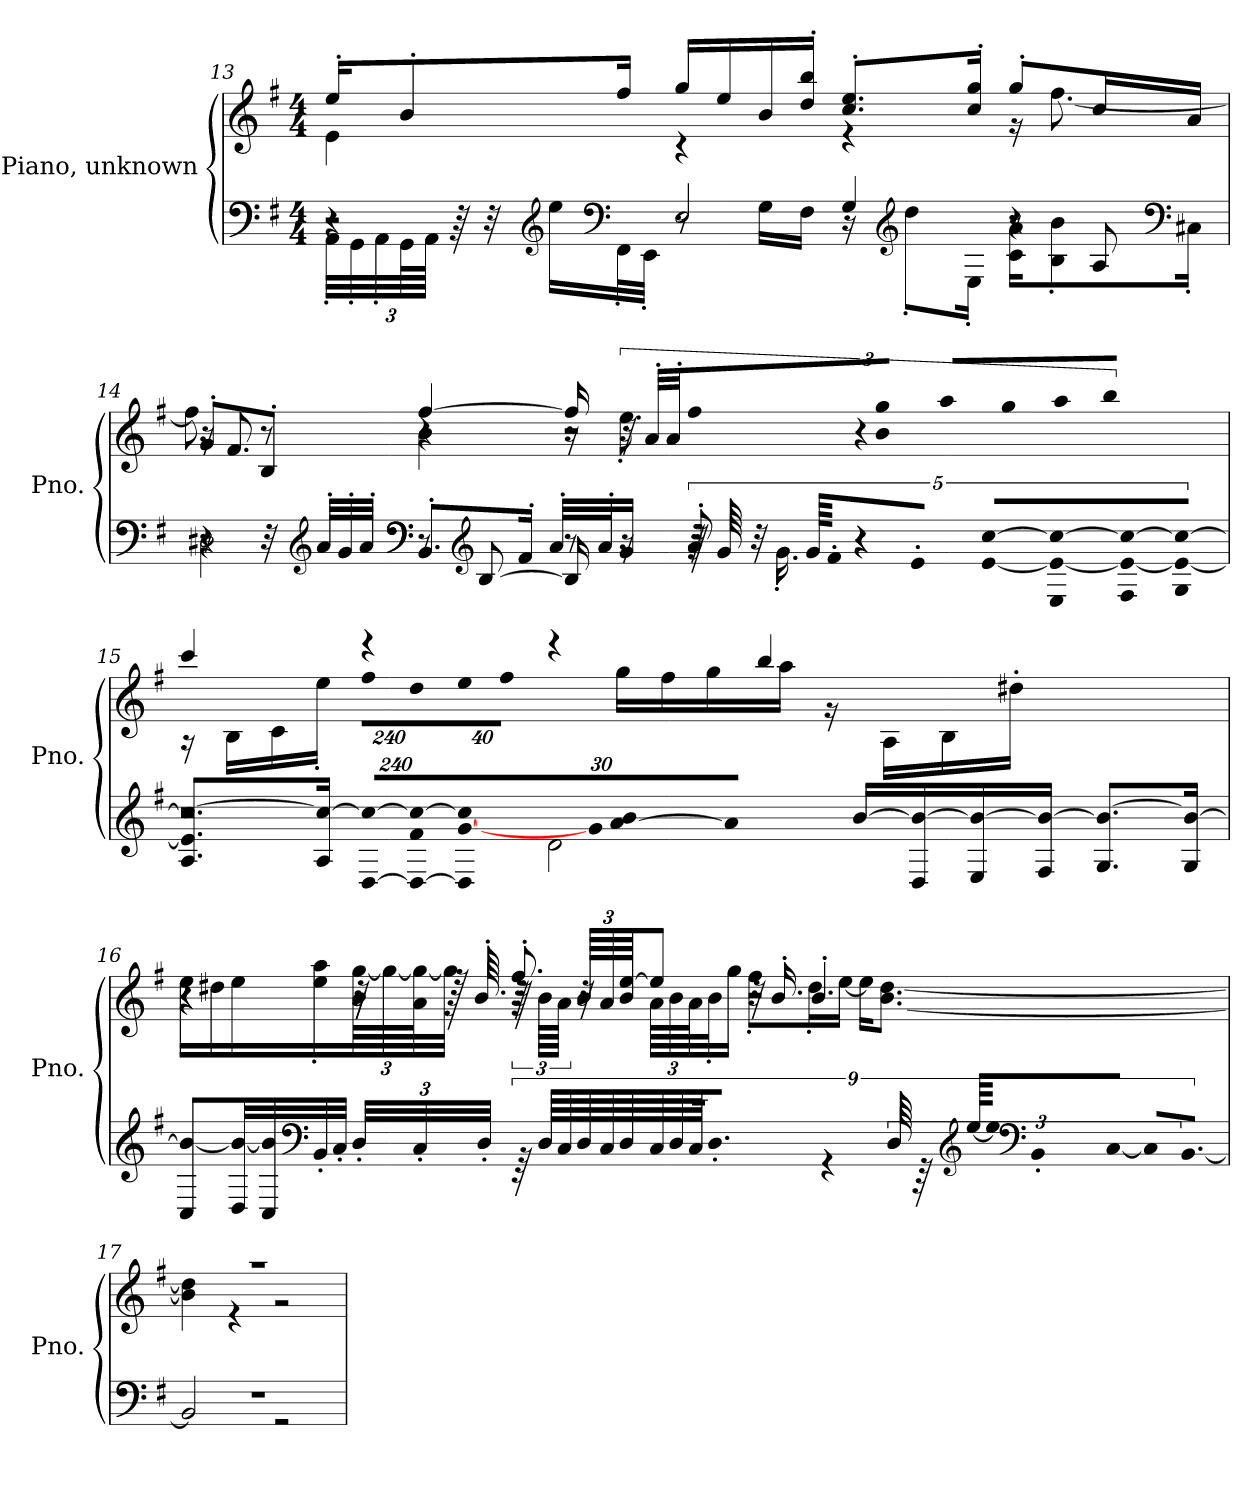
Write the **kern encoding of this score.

**kern	**kern
*part1	*part1
*staff2	*staff1
*I"Piano, unknown	*
*I'Pno.	*
!!LO:LB:g=z
*clefF4	*clefG2
*k[f#]	*k[f#]
*M4/4	*M4/4
=13	=13
*^	*
*	*Xbrackettup	*
*	*^	*^
2r	48AA'\LLL	4r	16ee'/KL	4e\
.	48GG'\	.	.	.
.	48AA'\	.	.	.
*	*brackettup	*	*	*
.	96GG\L	.	8b'/	.
.	96AA\JJJJ	.	.	.
.	96r	.	.	.
.	32r	.	.	.
*clefG2	*	*	*	*
.	16ee\LL	.	.	.
*clefF4	*	*	*	*
.	32FF#'\L	.	16ff#/Jk	.
.	32EE'\JJJ	.	.	.
.	8r	2E/	16gg/LL	4r
.	.	.	16ee/	.
.	16G\LL	.	16b/	.
.	16F#\JJ	.	16dd/' 16bb/'JJ	.
4G/	16r	.	8.cc/' 8.ee/'L	4r
*clefG2	*	*	*	*
.	8dd'\L	.	.	.
.	16E'\Jk	.	16cc/' 16gg/'Jk	.
8r	16c\ 16a\KL	4r	8gg'/L	16r
.	8B\' 8b\'	.	.	[8.ff#\
8A/	.	.	16cc/L	.
*clefF4	*	*	*	*
.	16C#X'\Jk	.	16a/JJ	.
!!LO:LB:g=z
=14	=14	=14	=14	=14
*	*	*	*	*^
4r	2D#X\	8r	8g'/L	8ff#\]	16r
.	.	.	.	.	8.f#/
.	.	32r	8B'/J	8r	.
*clefG2	*	*	*	*	*
.	.	32a'/LLL	.	.	.
.	.	32g'/	.	.	.
.	.	32a'/JJJ	.	.	.
*clefF4	*	*	*	*	*
8r	.	8.BB'/L	[4ff#/	4b\	4r
*clefG2	*	*	*	*	*
[8B/	.	.	.	.	.
.	.	16f#'/Jk	.	.	.
16B/]	8r	32a'/LLL	16ff#/]	16r	2r
.	.	32a'/J	.	.	.
16r	.	16g/JJ	48r	8.ee'\	.
.	.	.	48a'/LLL	.	.
.	.	.	48a'/J	.	.
8a'/	32r	80r	16ff#/	.	.
.	.	80g/	.	.	.
.	.	40r	.	.	.
.	16.g'\	.	.	.	.
.	.	80g/KLLL	.	.	.
.	.	32f#'/	16b/ 16gg/JJ	.	.
.	.	32e'/JJJ	.	.	.
4r	4r	[16e/ [16cc/LL	16aa/LL	4r	.
.	.	16E/ 16e/_ 16cc/_	16gg/	.	.
.	.	16F#/ 16e/_ 16cc/_	16aa/	.	.
.	.	16G/ 16e/_ 16cc/_JJ	16bb/JJ	.	.
*	*	*	*	*v	*v
!!LO:PB:g=z
=15	=15	=15	=15	=15
1r	2r	8.A/ 8.e/] 8.cc/_L	4ccc/	16r
.	.	.	.	16B\LL
.	.	.	.	16c\
.	.	16A/ 16cc/_Jk	.	16ee'\JJ
*	*	*Xbrackettup	*	*
!	!	!LO:N:vis=16	!	!
*	*	*	*	*Xbrackettup
!	!	!	!	!LO:N:vis=16
.	.	[1920%137D/ 1920%137cc/_LL	4r	1920%137ff#\LL
!	!	!LO:N:vis=16	!	!LO:N:vis=16
.	.	1920%137D/_ 1920%137f#/ 1920%137cc/_	.	1920%137dd\
!	!	!LO:N:vis=64	!	!LO:N:vis=32
.	.	960%17D/] [960%17g/ 960%17cc/]LL	.	640%23ee\K
.	.	1920ryy	.	.
!	!	!LO:N:vis=64	!	!
.	.	960%17g/J]	.	.
!	!	!LO:N:vis=32	!	!LO:N:vis=16
.	.	[640%23a/ 640%23b/	.	1920%137ff#\JJ
!	!	!LO:N:vis=32	!	!
.	.	640%23a/JJJ]	.	.
.	2d\	.	4r	16gg\LL
.	.	[16b/LL	.	.
.	.	.	.	16ff#\
.	.	16D/ 16b/_	.	.
.	.	.	.	16gg\
.	.	16E/ 16b/_	.	.
.	.	.	.	16aa\JJ
.	.	16F#/ 16b/_JJ	.	.
.	.	.	4bb/	16r
.	.	8.G/ 8.b/_L	.	.
.	.	.	.	16A\LL
.	.	.	.	16B\
.	.	.	.	16dd#X'\JJ
.	.	16G/ 16b/_Jk	.	.
1920ryy	1920ryy	.	1920ryy	1920ryy
*	*v	*v	*	*
!!LO:LB:g=z
=16	=16	=16	=16
*	*	*	*^
1r	8C/ 8b/_L	4r	16ee\LL	4r
.	.	.	16dd#X\	.
.	32D/ 32b/_LL	.	16ee\	.
.	32C/ 32b/]	.	.	.
*clefF4	*	*	*	*
.	32BB'/	.	16ee\' 16aa\'	.
.	32C'/JJJ	.	.	.
.	48D'/LLL	16r	96b\ [96gg\LL	32r
.	.	.	96gg\_	.
.	48C'/	.	96a\ 96gg\_J	.
.	.	.	32gg\JJJ]	128r
.	.	.	.	64.b'/
.	48D'/JJJ	.	.	.
*	*brackettup	*	*brackettup	*
.	96r	8.ff#'/	96r	32r
.	96D/LLLL	.	96b\LLLL	.
.	96C/	.	96a\JJJJ	.
*	*Xbrackettup	*	*	*Xbrackettup
.	96D/	.	32r	96b/LLLL
.	96C/	.	.	96a/
.	96D/	.	.	96b/ [96ee/JJJ
.	96C/	.	96a\LLLL	8ee/J]
.	96D/	.	96b\	.
.	96C/JJ	.	96a\J	.
.	16.D'/JJ	.	32b'\J	.
.	.	.	16gg\JJ	.
.	32r	2r	8ff#'\L	32r
*	*brackettup	*	*	*
.	96D/	.	.	16.b'/
.	96r	.	.	.
*clefG2	*	*	*	*
.	[96ee/KKLL	.	.	.
.	16ee/]	.	.	.
*clefF4	*	*	*	*
.	16BB'/	.	16dd#'\L	4.b'/
.	[16C/JJ	.	[16ee\JJ	.
.	16C/KL]	.	16ee\KL]	.
.	[8.BB/J	.	[8.b\ [8.dd#\J	.
*	*	*	*v	*v
!!LO:LB:g=z
=17	=17	=17	=17
1r	2BB/]	1r	4b\] 4dd#\]
.	.	.	4r
.	2r	.	2r
*v	*v	*	*
*	*v	*v
=	=
*-	*-
